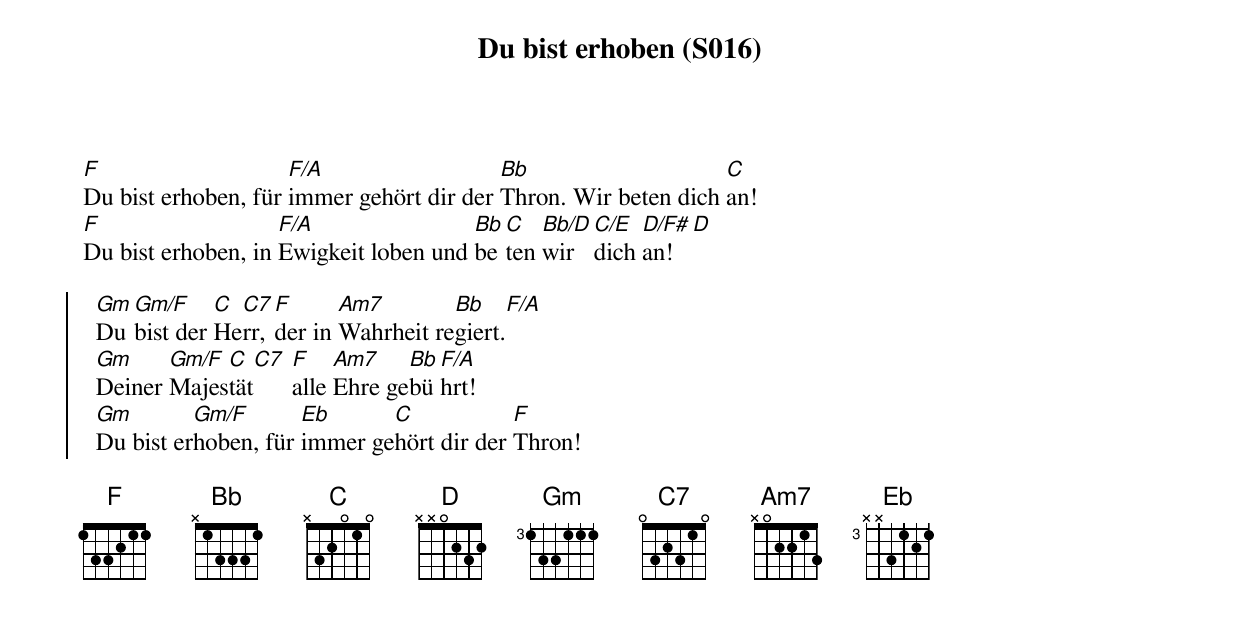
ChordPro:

{title: Du bist erhoben (S016)}
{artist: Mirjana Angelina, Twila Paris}

[F]Du bist erhoben, für [F/A]immer gehört dir der [Bb]Thron. Wir beten dich [C]an!
[F]Du bist erhoben, in [F/A]Ewigkeit loben und [Bb]be[C]ten [Bb/D]wir [C/E]dich [D/F#]an![D]

{soc}
  [Gm]Du [Gm/F]bist der [C]He[C7]rr, [F]der in [Am7]Wahrheit re[Bb]giert.[F/A]
  [Gm]Deiner [Gm/F]Majes[C]tät[C7] [F]alle [Am7]Ehre ge[Bb]bü[F/A]hrt!
  [Gm]Du bist er[Gm/F]hoben, für [Eb]immer ge[C]hört dir der [F]Thron!
 {eoc}

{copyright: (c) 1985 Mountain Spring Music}
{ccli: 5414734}
